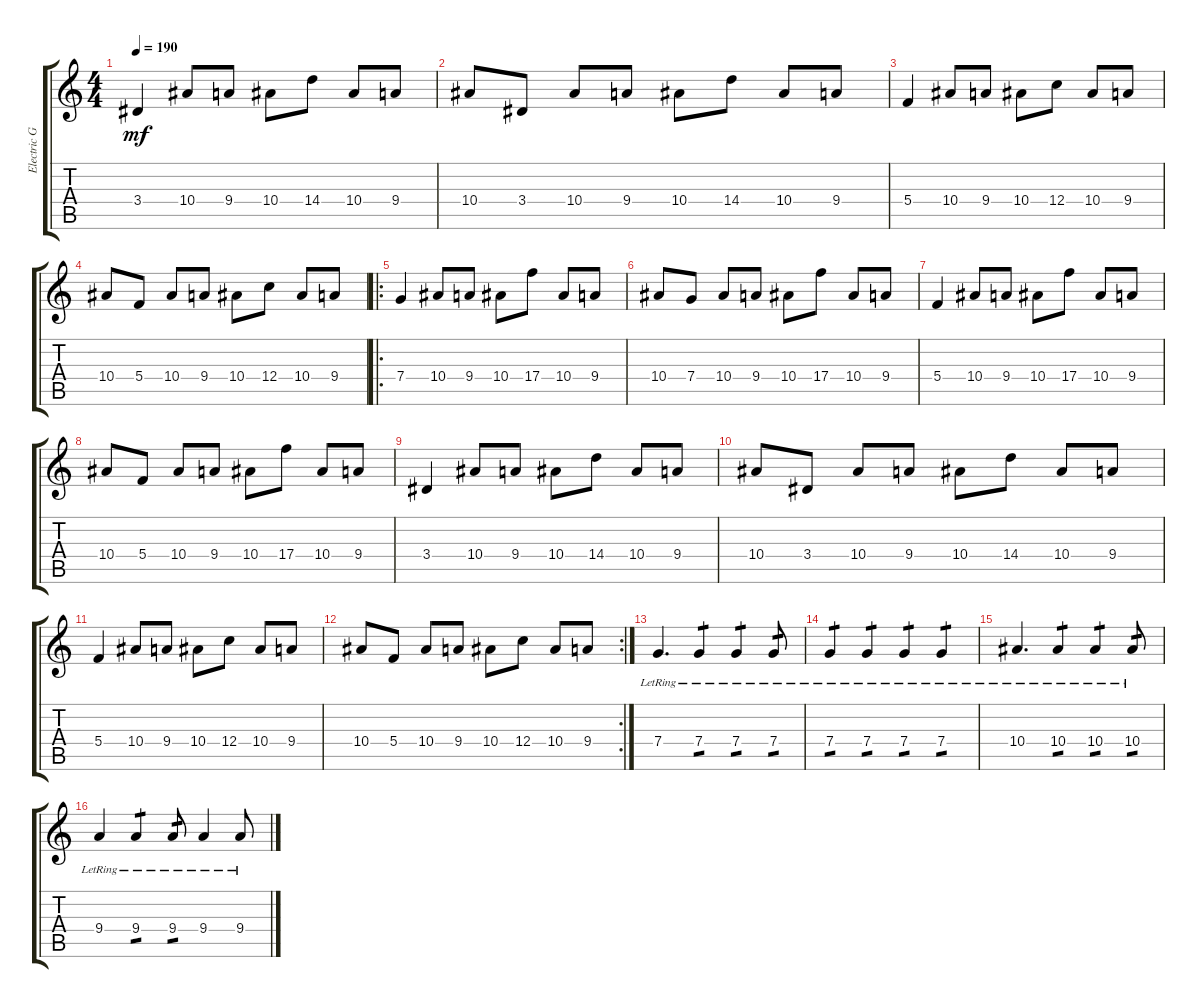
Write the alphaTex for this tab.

\track ("Electric Guitar" "Electric G") {instrument distortionguitar}
\staff {score tabs}
\tuning (D4 A3 F3 C3 G2 C2) {hide}
\ts (4 4)
\tempo 190
\clef g2
\ks c
3.4.4{dy mf} 10.4.8 9.4.8 10.4.8 14.4.8 10.4.8 9.4.8 |
10.4.8 3.4.8 10.4.8 9.4.8 10.4.8 14.4.8 10.4.8 9.4.8 |
5.4.4 10.4.8 9.4.8 10.4.8 12.4.8 10.4.8 9.4.8 |
10.4.8 5.4.8 10.4.8 9.4.8 10.4.8 12.4.8 10.4.8 9.4.8 |
\ro
7.4.4 10.4.8 9.4.8 10.4.8 17.4.8 10.4.8 9.4.8 |
10.4.8 7.4.8 10.4.8 9.4.8 10.4.8 17.4.8 10.4.8 9.4.8 |
5.4.4 10.4.8 9.4.8 10.4.8 17.4.8 10.4.8 9.4.8 |
10.4.8 5.4.8 10.4.8 9.4.8 10.4.8 17.4.8 10.4.8 9.4.8 |
3.4.4 10.4.8 9.4.8 10.4.8 14.4.8 10.4.8 9.4.8 |
10.4.8 3.4.8 10.4.8 9.4.8 10.4.8 14.4.8 10.4.8 9.4.8 |
5.4.4 10.4.8 9.4.8 10.4.8 12.4.8 10.4.8 9.4.8 |
\rc 2
10.4.8 5.4.8 10.4.8 9.4.8 10.4.8 12.4.8 10.4.8 9.4.8 |
7.4{lr}.4{d} 7.4{lr}.4{tp 1} 7.4{lr}.4{tp 1} 7.4{lr}.8{tp 1} |
7.4{lr}.4{tp 1} 7.4{lr}.4{tp 1} 7.4{lr}.4{tp 1} 7.4{lr}.4{tp 1} |
10.4{lr}.4{d} 10.4{lr}.4{tp 1} 10.4{lr}.4{tp 1} 10.4{lr}.8{tp 1} |
9.4{lr}.4 9.4{lr}.4{tp 1} 9.4{lr}.8{tp 1} 9.4{lr}.4 9.4{lr}.8
